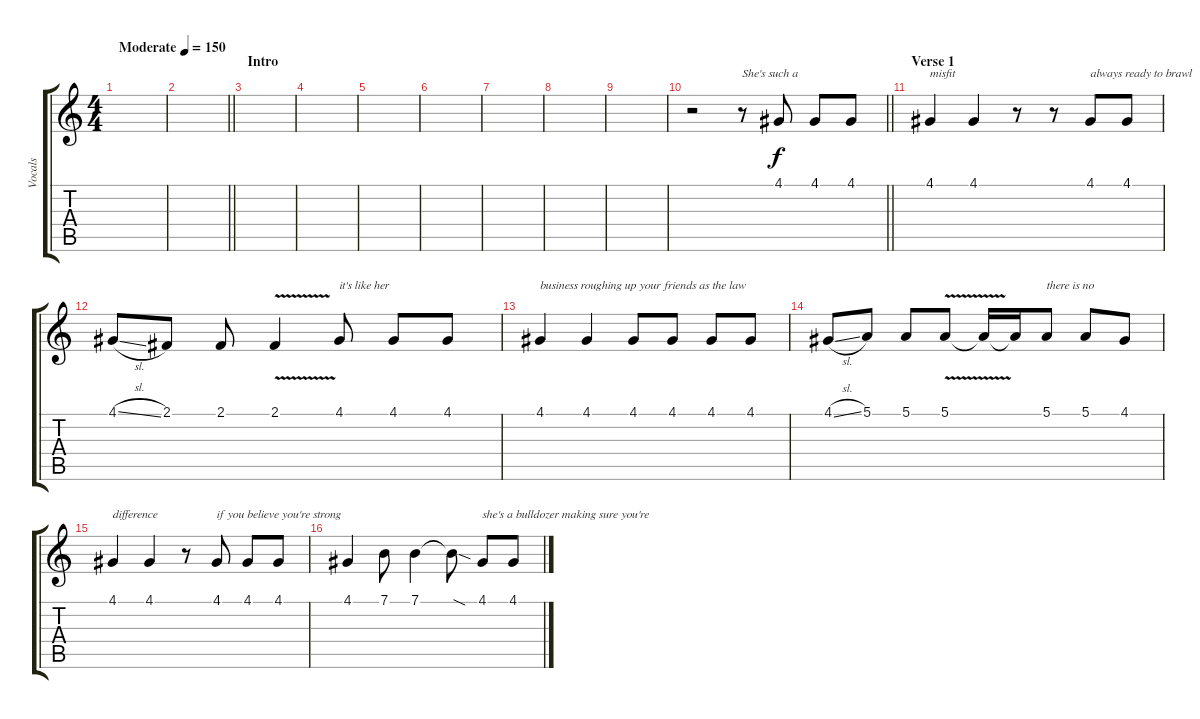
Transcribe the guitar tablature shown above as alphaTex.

\track ("Vocals" "Vocals") {instrument tenorsax}
\staff {score tabs}
\tuning (E4 B3 G3 D3 A2 D2) {hide}
\ts (4 4)
\tempo (150 "Moderate")
\clef g2
\ks c
|
\barLineRight lightlight
|
\section ("" "Intro")
|
|
|
|
|
|
|
\barLineRight lightlight
r.2 r.8{txt "She's such a"} 4.1.8 4.1.8 4.1.8 |
\section ("" "Verse 1")
4.1.4{txt "misfit"} 4.1.4 r.8 r.8 4.1.8{txt "always ready to brawl"} 4.1.8 |
4.1{sl}.8 2.1.8 2.1.8 2.1{v}.4 4.1.8{txt "it's like her"} 4.1.8 4.1.8 |
4.1.4{txt "business roughing up your friends as the law"} 4.1.4 4.1.8 4.1.8 4.1.8 4.1.8 |
4.1{sl}.8 5.1.8 5.1.8 5.1{v}.8 5.1{t}.16 5.1{t}.16 5.1.8{txt "there is no"} 5.1.8 4.1.8 |
4.1.4{txt "difference"} 4.1.4 r.8 4.1.8{txt "if you believe you're strong"} 4.1.8 4.1.8 |
4.1.4 7.1.8 7.1.4 7.1{sod t}.8 4.1.8{txt "she's a bulldozer making sure you're "} 4.1.8
